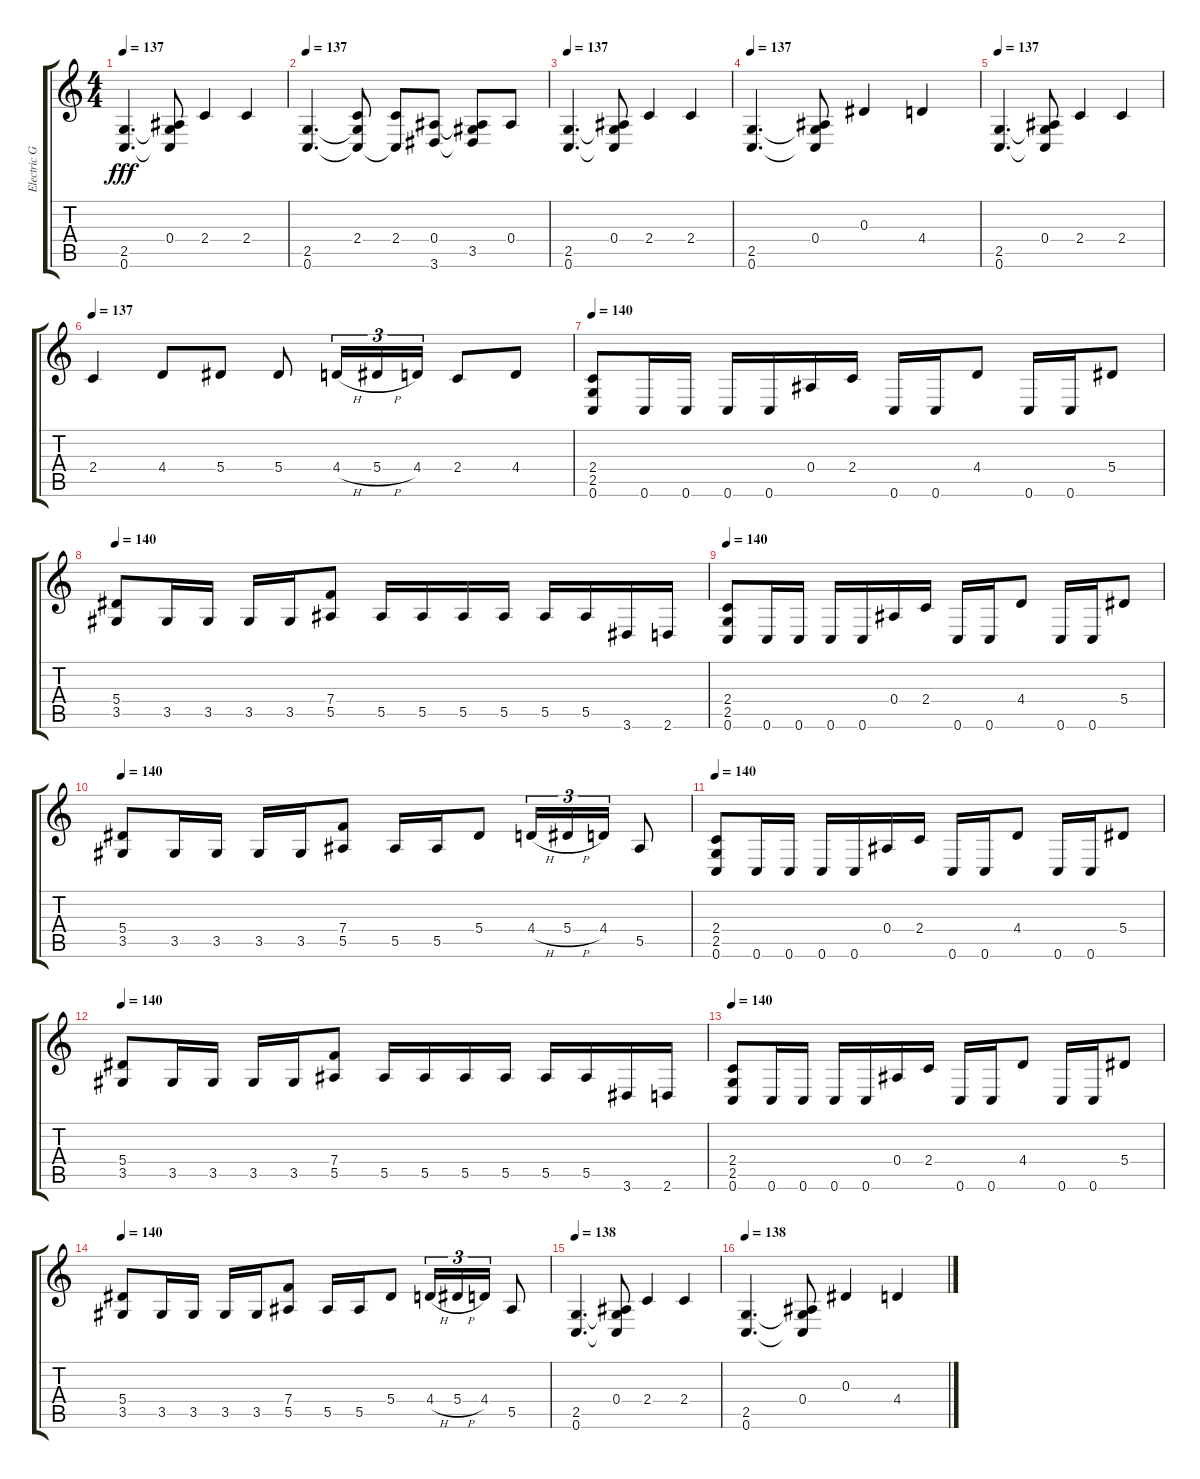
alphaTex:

\track ("Electric Guitar 1" "Electric G") {instrument distortionguitar}
\staff {score tabs}
\tuning (C4 G3 Eb3 Bb2 F2 C2) {hide}
\ts (4 4)
\tempo 137
\clef g2
\ks c
(2.5 0.6).4{d dy fff} (0.4 2.5{t} 0.6{t}).8 2.4.4 2.4.4 |
\tempo 137
(2.5 0.6).4{d} (2.4 2.5{t} 0.6{t}).8 (2.4 0.6{t}).8 (0.4 3.6).8 (0.4{t} 3.5 3.6{t}).8 0.4.8 |
\tempo 137
(2.5 0.6).4{d} (0.4 2.5{t} 0.6{t}).8 2.4.4 2.4.4 |
\tempo 137
(2.5 0.6).4{d} (0.4 2.5{t} 0.6{t}).8 0.3.4 4.4.4 |
\tempo 137
(2.5 0.6).4{d} (0.4 2.5{t} 0.6{t}).8 2.4.4 2.4.4 |
\tempo 137
2.4.4 4.4.8 5.4.8 5.4.8 4.4{h}.16{tu (3 2)} 5.4{h}.16{tu (3 2)} 4.4.16{tu (3 2)} 2.4.8 4.4.8 |
\tempo 140
(2.4 2.5 0.6).8 0.6.16 0.6.16 0.6.16 0.6.16 0.4.16 2.4.16 0.6.16 0.6.16 4.4.8 0.6.16 0.6.16 5.4.8 |
\tempo 140
(5.4 3.5).8 3.5.16 3.5.16 3.5.16 3.5.16 (7.4 5.5).8 5.5.16 5.5.16 5.5.16 5.5.16 5.5.16 5.5.16 3.6.16 2.6.16 |
\tempo 140
(2.4 2.5 0.6).8 0.6.16 0.6.16 0.6.16 0.6.16 0.4.16 2.4.16 0.6.16 0.6.16 4.4.8 0.6.16 0.6.16 5.4.8 |
\tempo 140
(5.4 3.5).8 3.5.16 3.5.16 3.5.16 3.5.16 (7.4 5.5).8 5.5.16 5.5.16 5.4.8 4.4{h}.16{tu (3 2)} 5.4{h}.16{tu (3 2)} 4.4.16{tu (3 2)} 5.5.8 |
\tempo 140
(2.4 2.5 0.6).8 0.6.16 0.6.16 0.6.16 0.6.16 0.4.16 2.4.16 0.6.16 0.6.16 4.4.8 0.6.16 0.6.16 5.4.8 |
\tempo 140
(5.4 3.5).8 3.5.16 3.5.16 3.5.16 3.5.16 (7.4 5.5).8 5.5.16 5.5.16 5.5.16 5.5.16 5.5.16 5.5.16 3.6.16 2.6.16 |
\tempo 140
(2.4 2.5 0.6).8 0.6.16 0.6.16 0.6.16 0.6.16 0.4.16 2.4.16 0.6.16 0.6.16 4.4.8 0.6.16 0.6.16 5.4.8 |
\tempo 140
(5.4 3.5).8 3.5.16 3.5.16 3.5.16 3.5.16 (7.4 5.5).8 5.5.16 5.5.16 5.4.8 4.4{h}.16{tu (3 2)} 5.4{h}.16{tu (3 2)} 4.4.16{tu (3 2)} 5.5.8 |
\tempo 138
(2.5 0.6).4{d} (0.4 2.5{t} 0.6{t}).8 2.4.4 2.4.4 |
\tempo 138
(2.5 0.6).4{d} (0.4 2.5{t} 0.6{t}).8 0.3.4 4.4.4
